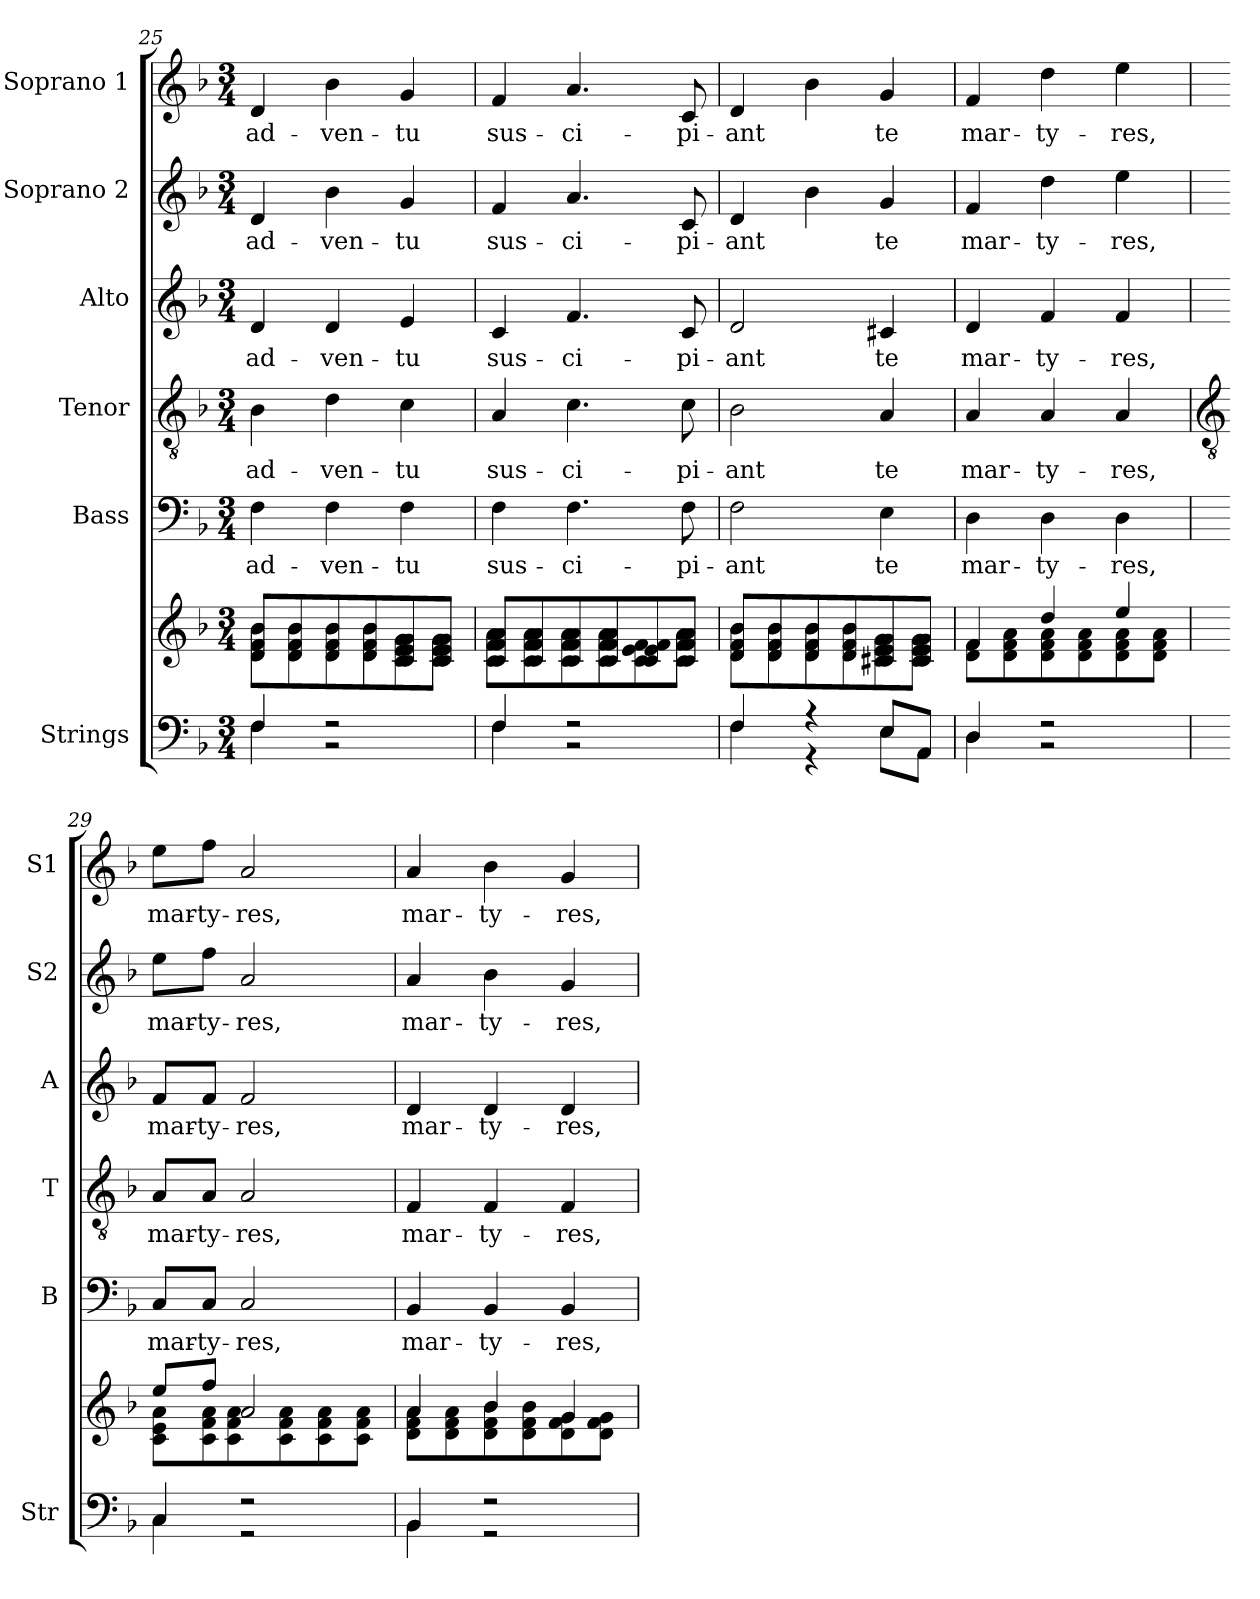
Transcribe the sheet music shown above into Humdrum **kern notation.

**kern	**kern	**kern	**text	**kern	**text	**kern	**text	**kern	**text	**kern	**text
*part6	*part6	*part5	*part5	*part4	*part4	*part3	*part3	*part2	*part2	*part1	*part1
*staff7	*staff6	*staff5	*staff5	*staff4	*staff4	*staff3	*staff3	*staff2	*staff2	*staff1	*staff1
*I"Strings	*	*I"Bass	*	*I"Tenor	*	*I"Alto	*	*I"Soprano 2	*	*I"Soprano 1	*
*I'Str	*	*I'B	*	*I'T	*	*I'A	*	*I'S2	*	*I'S1	*
*clefF4	*clefG2	*clefF4	*	*clefGv2	*	*clefG2	*	*clefG2	*	*clefG2	*
*k[b-]	*k[b-]	*k[b-]	*	*k[b-]	*	*k[b-]	*	*k[b-]	*	*k[b-]	*
*F:	*F:	*F:	*	*F:	*	*F:	*	*F:	*	*F:	*
*M3/4	*M3/4	*M3/4	*	*M3/4	*	*M3/4	*	*M3/4	*	*M3/4	*
=25	=25	=25	=25	=25	=25	=25	=25	=25	=25	=25	=25
*^	*^	*	*	*	*	*	*	*	*	*	*
!	!	!	!	!	!LO:LY:b	!	!LO:LY:b	!	!LO:LY:b	!	!LO:LY:b	!	!LO:LY:b
4F/	4F\	8d/ 8f/ 8b-/L	8d\ 8f\ 8b-\L	4F	ad-	4B-	ad-	4d	ad-	4d	ad-	4d	ad-
.	.	8d/ 8f/ 8b-/	8d\ 8f\ 8b-\	.	.	.	.	.	.	.	.	.	.
!	!	!	!	!	!LO:LY:b	!	!LO:LY:b	!	!LO:LY:b	!	!LO:LY:b	!	!LO:LY:b
2r	2r	8d/ 8f/ 8b-/	8d\ 8f\ 8b-\	4F	-ven-	4d	-ven-	4d	-ven-	4b-	-ven-	4b-	-ven-
.	.	8d/ 8f/ 8b-/	8d\ 8f\ 8b-\	.	.	.	.	.	.	.	.	.	.
!	!	!	!	!	!LO:LY:b	!	!LO:LY:b	!	!LO:LY:b	!	!LO:LY:b	!	!LO:LY:b
.	.	8c/ 8e/ 8g/	8c\ 8e\ 8g\	4F	-tu	4c	-tu	4e	-tu	4g	-tu	4g	-tu
.	.	8c/ 8e/ 8g/J	8c\ 8e\ 8g\J	.	.	.	.	.	.	.	.	.	.
=26	=26	=26	=26	=26	=26	=26	=26	=26	=26	=26	=26	=26	=26
!	!	!	!	!	!LO:LY:b	!	!LO:LY:b	!	!LO:LY:b	!	!LO:LY:b	!	!LO:LY:b
4F/	4F\	8c/ 8f/ 8a/L	8c\ 8f\ 8a\L	4F	sus-	4A	sus-	4c	sus-	4f	sus-	4f	sus-
.	.	8c/ 8f/ 8a/	8c\ 8f\ 8a\	.	.	.	.	.	.	.	.	.	.
!	!	!	!	!	!LO:LY:b	!	!LO:LY:b	!	!LO:LY:b	!	!LO:LY:b	!	!LO:LY:b
2r	2r	8c/ 8f/ 8a/	8c\ 8f\ 8a\	4.F	-ci-	4.c	-ci-	4.f	-ci-	4.a	-ci-	4.a	-ci-
.	.	8c/ 8f/ 8a/	8c\ 8f\ 8a\	.	.	.	.	.	.	.	.	.	.
.	.	8c/ 8e/ 8f/	8c\ 8e\ 8f\	.	.	.	.	.	.	.	.	.	.
!	!	!	!	!	!LO:LY:b	!	!LO:LY:b	!	!LO:LY:b	!	!LO:LY:b	!	!LO:LY:b
.	.	8c/ 8f/ 8a/J	8c\ 8f\ 8a\J	8F	-pi-	8c	-pi-	8c	-pi-	8c	-pi-	8c	-pi-
=27	=27	=27	=27	=27	=27	=27	=27	=27	=27	=27	=27	=27	=27
!	!	!	!	!	!LO:LY:b	!	!LO:LY:b	!	!LO:LY:b	!	!LO:LY:b	!	!LO:LY:b
4F/	4F\	8d/ 8f/ 8b-/L	8d\ 8f\ 8b-\L	2F	-ant	2B-	-ant	2d	-ant	4d	-ant	4d	-ant
.	.	8d/ 8f/ 8b-/	8d\ 8f\ 8b-\	.	.	.	.	.	.	.	.	.	.
4r	4r	8d/ 8f/ 8b-/	8d\ 8f\ 8b-\	.	.	.	.	.	.	4b-	.	4b-	.
.	.	8d/ 8f/ 8b-/	8d\ 8f\ 8b-\	.	.	.	.	.	.	.	.	.	.
!	!	!	!	!	!LO:LY:b	!	!LO:LY:b	!	!LO:LY:b	!	!LO:LY:b	!	!LO:LY:b
8E/L	8E\L	8c#X/ 8e/ 8g/	8c#X\ 8e\ 8g\	4E	te	4A	te	4c#X	te	4g	te	4g	te
8AA/J	8AA\J	8c#/ 8e/ 8g/J	8c#\ 8e\ 8g\J	.	.	.	.	.	.	.	.	.	.
=28	=28	=28	=28	=28	=28	=28	=28	=28	=28	=28	=28	=28	=28
!	!	!	!	!	!LO:LY:b	!	!LO:LY:b	!	!LO:LY:b	!	!LO:LY:b	!	!LO:LY:b
4D/	4D\	4f/	8d\ 8f\L	4D	mar-	4A	mar-	4d	mar-	4f	mar-	4f	mar-
.	.	.	8d\ 8f\ 8a\	.	.	.	.	.	.	.	.	.	.
!	!	!	!	!	!LO:LY:b	!	!LO:LY:b	!	!LO:LY:b	!	!LO:LY:b	!	!LO:LY:b
2r	2r	4dd/	8d\ 8f\ 8a\	4D	-ty-	4A	-ty-	4f	-ty-	4dd	-ty-	4dd	-ty-
.	.	.	8d\ 8f\ 8a\	.	.	.	.	.	.	.	.	.	.
!	!	!	!	!	!LO:LY:b	!	!LO:LY:b	!	!LO:LY:b	!	!LO:LY:b	!	!LO:LY:b
.	.	4ee/	8d\ 8f\ 8a\	4D	-res,	4A	-res,	4f	-res,	4ee	-res,	4ee	-res,
.	.	.	8d\ 8f\ 8a\J	.	.	.	.	.	.	.	.	.	.
!!LO:LB:g=z
=29	=29	=29	=29	=29	=29	=29	=29	=29	=29	=29	=29	=29	=29
*	*	*	*	*	*	*clefGv2	*	*	*	*	*	*	*
!	!	!	!	!	!LO:LY:b	!	!LO:LY:b	!	!LO:LY:b	!	!LO:LY:b	!	!LO:LY:b
4C/	4C\	8ee/L	8c\ 8e\ 8a\L	8CL	mar-	8AL	mar-	8fL	mar-	8eeL	mar-	8eeL	mar-
!	!	!	!	!	!LO:LY:b	!	!LO:LY:b	!	!LO:LY:b	!	!LO:LY:b	!	!LO:LY:b
.	.	8ff/J	8c\ 8f\ 8a\	8CJ	-ty-	8AJ	-ty-	8fJ	-ty-	8ffJ	-ty-	8ffJ	-ty-
!	!	!	!	!	!LO:LY:b	!	!LO:LY:b	!	!LO:LY:b	!	!LO:LY:b	!	!LO:LY:b
2r	2r	2a/	8c\ 8f\ 8a\	2C	-res,	2A	-res,	2f	-res,	2a	-res,	2a	-res,
.	.	.	8c\ 8f\ 8a\	.	.	.	.	.	.	.	.	.	.
.	.	.	8c\ 8f\ 8a\	.	.	.	.	.	.	.	.	.	.
.	.	.	8c\ 8f\ 8a\J	.	.	.	.	.	.	.	.	.	.
=30	=30	=30	=30	=30	=30	=30	=30	=30	=30	=30	=30	=30	=30
!	!	!	!	!	!LO:LY:b	!	!LO:LY:b	!	!LO:LY:b	!	!LO:LY:b	!	!LO:LY:b
4BB-/	4BB-\	4a/	8d\ 8f\ 8a\L	4BB-	mar-	4F	mar-	4d	mar-	4a	mar-	4a	mar-
.	.	.	8d\ 8f\ 8a\	.	.	.	.	.	.	.	.	.	.
!	!	!	!	!	!LO:LY:b	!	!LO:LY:b	!	!LO:LY:b	!	!LO:LY:b	!	!LO:LY:b
2r	2r	4b-/	8d\ 8f\ 8b-\	4BB-	-ty-	4F	-ty-	4d	-ty-	4b-	-ty-	4b-	-ty-
.	.	.	8d\ 8f\ 8b-\	.	.	.	.	.	.	.	.	.	.
!	!	!	!	!	!LO:LY:b	!	!LO:LY:b	!	!LO:LY:b	!	!LO:LY:b	!	!LO:LY:b
.	.	4g/	8d\ 8f\ 8g\	4BB-	-res,	4F	-res,	4d	-res,	4g	-res,	4g	-res,
.	.	.	8d\ 8f\ 8g\J	.	.	.	.	.	.	.	.	.	.
*v	*v	*	*	*	*	*	*	*	*	*	*	*	*
*	*v	*v	*	*	*	*	*	*	*	*	*	*
=	=	=	=	=	=	=	=	=	=	=	=
*-	*-	*-	*-	*-	*-	*-	*-	*-	*-	*-	*-
